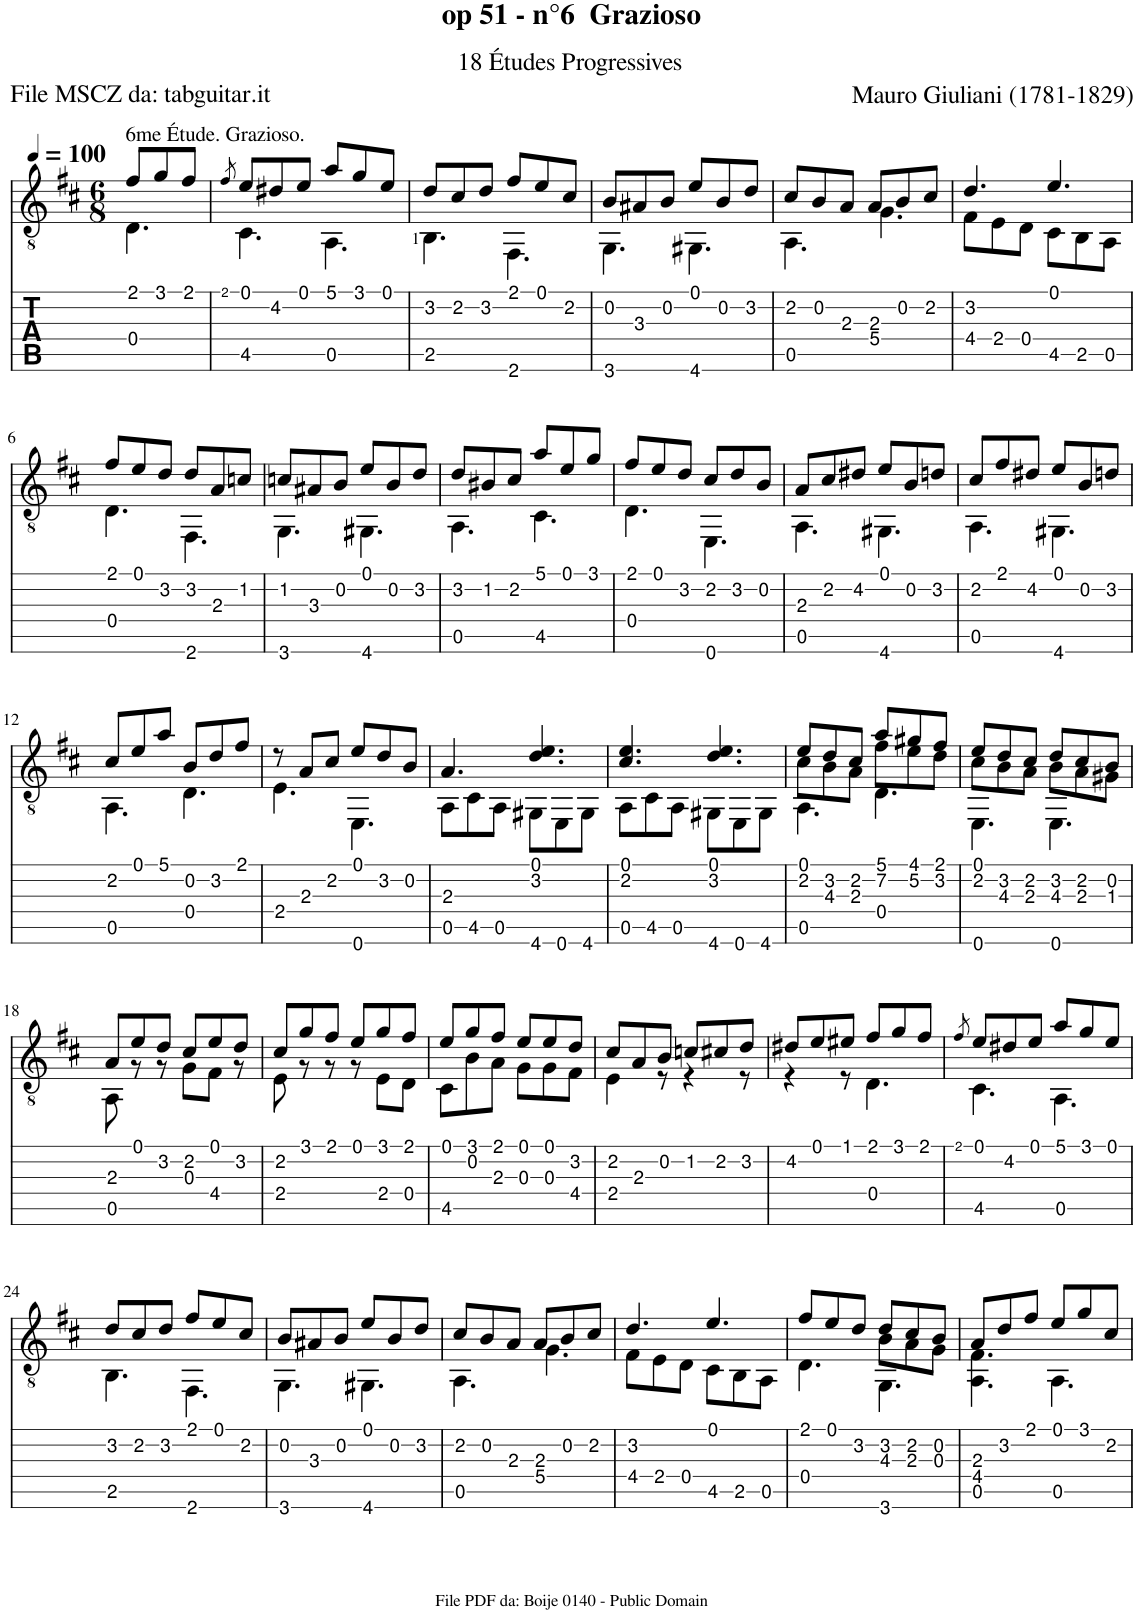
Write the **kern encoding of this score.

**kern	**kern
*part1	*part1
*staff2	*staff1
*I"Guitar	*
*I'Guit.	*
*stria6	*
*	*clefGv2
*k[f#c#]	*k[f#c#]
*M6/8	*M6/8
*MM100	*MM100
=	=
*^	*^
!	!	!LO:TX:a:t=6me Étude. Grazioso.	!
8f#L	4.D	8f#/L	4.D\
8g	.	8g/	.
8f#J	.	8f#/J	.
=1	=1	=1	=1
qf#	.	8qf#/	.
8eL	4.C#	8e/L	4.C#\
8d#	.	8d#X/	.
8eJ	.	8e/J	.
8aL	4.AA	8a/L	4.AA\
8g	.	8g/	.
8eJ	.	8e/J	.
=2	=2	=2	=2
8dL	4.BB	8d/L	4.BB\
8c#	.	8c#/	.
8dJ	.	8d/J	.
8f#L	4.FF#	8f#/L	4.FF#\
8e	.	8e/	.
8c#J	.	8c#/J	.
=3	=3	=3	=3
8BL	4.GG	8B/L	4.GG\
8A#	.	8A#X/	.
8BJ	.	8B/J	.
8eL	4.GG#	8e/L	4.GG#X\
8B	.	8B/	.
8dJ	.	8d/J	.
=4	=4	=4	=4
8c#L	4.AA	8c#/L	4.AA\
8B	.	8B/	.
8AJ	.	8A/J	.
8AL	4.G	8A/L	4.G\
8B	.	8B/	.
8c#J	.	8c#/J	.
=5	=5	=5	=5
4.d	8F#L	4.d/	8F#\L
.	8E	.	8E\
.	8DJ	.	8D\J
4.e	8C#L	4.e/	8C#\L
.	8BB	.	8BB\
.	8AAJ	.	8AA\J
!!LO:LB:g=z	!!
=6	=6	=6	=6
8f#L	4.D	8f#/L	4.D\
8e	.	8e/	.
8dJ	.	8d/J	.
8dL	4.FF#	8d/L	4.FF#\
8A	.	8A/	.
8cJ	.	8cn/J	.
=7	=7	=7	=7
8cL	4.GG	8cn/L	4.GG\
8A#	.	8A#X/	.
8BJ	.	8B/J	.
8eL	4.GG#	8e/L	4.GG#X\
8B	.	8B/	.
8dJ	.	8d/J	.
=8	=8	=8	=8
8dL	4.AA	8d/L	4.AA\
8B#	.	8B#X/	.
8c#J	.	8c#/J	.
8aL	4.C#	8a/L	4.C#\
8e	.	8e/	.
8gJ	.	8g/J	.
=9	=9	=9	=9
8f#L	4.D	8f#/L	4.D\
8e	.	8e/	.
8dJ	.	8d/J	.
8c#L	4.EE	8c#/L	4.EE\
8d	.	8d/	.
8BJ	.	8B/J	.
=10	=10	=10	=10
8AL	4.AA	8A/L	4.AA\
8c#	.	8c#/	.
8d#J	.	8d#X/J	.
8eL	4.GG#	8e/L	4.GG#X\
8B	.	8B/	.
8dJ	.	8dn/J	.
=11	=11	=11	=11
8c#L	4.AA	8c#/L	4.AA\
8f#	.	8f#/	.
8d#J	.	8d#X/J	.
8eL	4.GG#	8e/L	4.GG#X\
8B	.	8B/	.
8dJ	.	8dn/J	.
!!LO:LB:g=z	!!
=12	=12	=12	=12
8c#L	4.AA	8c#/L	4.AA\
8e	.	8e/	.
8aJ	.	8a/J	.
8BL	4.D	8B/L	4.D\
8d	.	8d/	.
8f#J	.	8f#/J	.
=13	=13	=13	=13
8r	4.E	8r	4.E\
8AL	.	8A/L	.
8c#J	.	8c#/J	.
8eL	4.EE	8e/L	4.EE\
8d	.	8d/	.
8BJ	.	8B/J	.
=14	=14	=14	=14
4.A	8AAL	4.A/	8AA\L
.	8C#	.	8C#\
.	8AAJ	.	8AA\J
4.d 4.e	8GG#L	4.d/ 4.e/	8GG#X\L
.	8EE	.	8EE\
.	8GG#J	.	8GG#\J
=15	=15	=15	=15
4.c# 4.e	8AAL	4.c#/ 4.e/	8AA\L
.	8C#	.	8C#\
.	8AAJ	.	8AA\J
4.d 4.e	8GG#L	4.d/ 4.e/	8GG#X\L
.	8EE	.	8EE\
.	8GG#J	.	8GG#\J
=16	=16	=16	=16
*	*^	*	*^
8eL	8c#L	4.AA	8e/L	8c#\L	4.AA\
8d	8B	.	8d/	8B\	.
8c#J	8AJ	.	8c#/J	8A\J	.
8aL	8f#L	4.D	8a/L	8f#\L	4.D\
8g#	8e	.	8g#X/	8e\	.
8f#J	8dJ	.	8f#/J	8d\J	.
=17	=17	=17	=17	=17	=17
8eL	8c#L	4.EE	8e/L	8c#\L	4.EE\
8d	8B	.	8d/	8B\	.
8c#J	8AJ	.	8c#/J	8A\J	.
8dL	8BL	4.EE	8d/L	8B\L	4.EE\
8c#	8A	.	8c#/	8A\	.
8BJ	8G#J	.	8B/J	8G#X\J	.
*	*v	*v	*	*	*
*	*	*	*v	*v
!!LO:LB:g=z
=18	=18	=18	=18
8AL	8AA	8A/L	8AA\
8e	8r	8e/	8r
8dJ	8r	8d/J	8r
8c#L	8GL	8c#/L	8G\L
8e	8F#J	8e/	8F#\J
8dJ	8r	8d/J	8r
=19	=19	=19	=19
8c#L	8E	8c#/L	8E\
8g	8r	8g/	8r
8f#J	8r	8f#/J	8r
8eL	8r	8e/L	8r
8g	8EL	8g/	8E\L
8f#J	8DJ	8f#/J	8D\J
=20	=20	=20	=20
8eL	8C#L	8e/L	8C#\L
8g	8B	8g/	8B\
8f#J	8AJ	8f#/J	8A\J
8eL	8GL	8e/L	8G\L
8e	8G	8e/	8G\
8dJ	8F#J	8d/J	8F#\J
=21	=21	=21	=21
8c#L	4E	8c#/L	4E\
8A	.	8A/	.
8BJ	8r	8B/J	8r
8cL	4r	8cn/L	4r
8c#	.	8c#X/	.
8dJ	8r	8d/J	8r
=22	=22	=22	=22
8d#L	4r	8d#X/L	4r
8e	.	8e/	.
8e#J	8r	8e#X/J	8r
8f#L	4.D	8f#/L	4.D\
8g	.	8g/	.
8f#J	.	8f#/J	.
=23	=23	=23	=23
qf#	.	8qf#/	.
8eL	4.C#	8e/L	4.C#\
8d#	.	8d#X/	.
8eJ	.	8e/J	.
8aL	4.AA	8a/L	4.AA\
8g	.	8g/	.
8eJ	.	8e/J	.
!!LO:LB:g=z	!!
=24	=24	=24	=24
8dL	4.BB	8d/L	4.BB\
8c#	.	8c#/	.
8dJ	.	8d/J	.
8f#L	4.FF#	8f#/L	4.FF#\
8e	.	8e/	.
8c#J	.	8c#/J	.
=25	=25	=25	=25
8BL	4.GG	8B/L	4.GG\
8A#	.	8A#X/	.
8BJ	.	8B/J	.
8eL	4.GG#	8e/L	4.GG#X\
8B	.	8B/	.
8dJ	.	8d/J	.
=26	=26	=26	=26
8c#L	4.AA	8c#/L	4.AA\
8B	.	8B/	.
8AJ	.	8A/J	.
8AL	4.G	8A/L	4.G\
8B	.	8B/	.
8c#J	.	8c#/J	.
=27	=27	=27	=27
4.d	8F#L	4.d/	8F#\L
.	8E	.	8E\
.	8DJ	.	8D\J
4.e	8C#L	4.e/	8C#\L
.	8BB	.	8BB\
.	8AAJ	.	8AA\J
=28	=28	=28	=28
*	*^	*	*^
8f#L	4.ryy	4.D	8f#/L	4.ryy	4.D\
8e	.	.	8e/	.	.
8dJ	.	.	8d/J	.	.
8dL	8BL	4.GG	8d/L	8B\L	4.GG\
8c#	8A	.	8c#/	8A\	.
8BJ	8GJ	.	8B/J	8G\J	.
*	*v	*v	*	*	*
*	*	*	*v	*v
=29	=29	=29	=29
8AL	4.AA 4.F#	8A/L	4.AA\ 4.F#\
8d	.	8d/	.
8f#J	.	8f#/J	.
8eL	4.AA	8e/L	4.AA\
8g	.	8g/	.
8c#J	.	8c#/J	.
*v	*v	*	*
*	*v	*v
=	=
*-	*-
